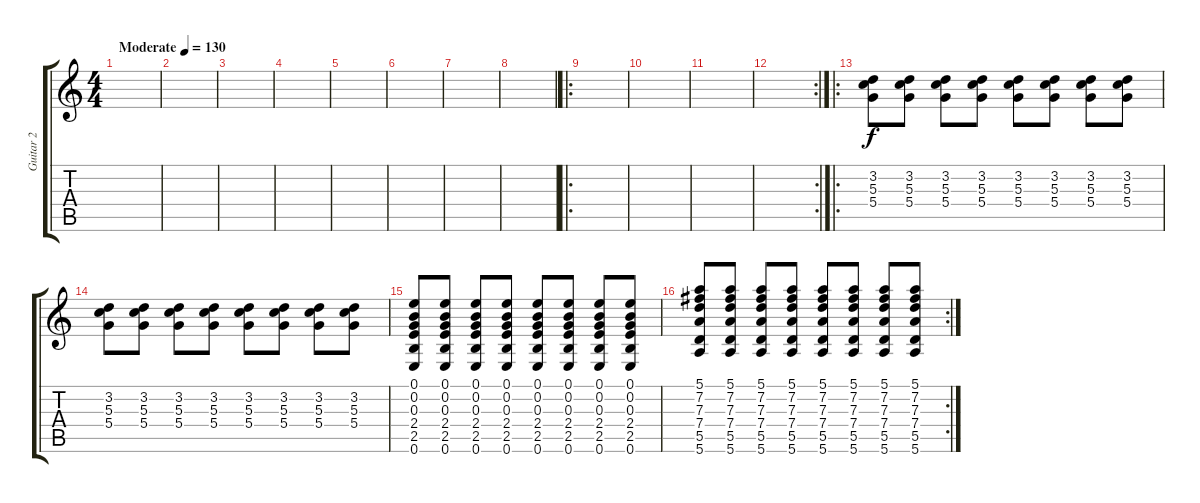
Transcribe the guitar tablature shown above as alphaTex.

\track ("Guitar 2" "Guitar 2") {instrument acousticguitarsteel}
\staff {score tabs}
\tuning (E4 B3 G3 D3 A2 E2) {hide}
\ts (4 4)
\tempo (130 "Moderate")
\clef g2
\ks c
|
|
|
|
|
|
|
|
\ro
|
|
|
\rc 2
|
\ro
(3.2 5.3 5.4).8 (3.2 5.3 5.4).8 (3.2 5.3 5.4).8 (3.2 5.3 5.4).8 (3.2 5.3 5.4).8 (3.2 5.3 5.4).8 (3.2 5.3 5.4).8 (3.2 5.3 5.4).8 |
(3.2 5.3 5.4).8 (3.2 5.3 5.4).8 (3.2 5.3 5.4).8 (3.2 5.3 5.4).8 (3.2 5.3 5.4).8 (3.2 5.3 5.4).8 (3.2 5.3 5.4).8 (3.2 5.3 5.4).8 |
(0.1 0.2 0.3 2.4 2.5 0.6).8 (0.1 0.2 0.3 2.4 2.5 0.6).8 (0.1 0.2 0.3 2.4 2.5 0.6).8 (0.1 0.2 0.3 2.4 2.5 0.6).8 (0.1 0.2 0.3 2.4 2.5 0.6).8 (0.1 0.2 0.3 2.4 2.5 0.6).8 (0.1 0.2 0.3 2.4 2.5 0.6).8 (0.1 0.2 0.3 2.4 2.5 0.6).8 |
\rc 2
(5.1 7.2 7.3 7.4 5.5 5.6).8 (5.1 7.2 7.3 7.4 5.5 5.6).8 (5.1 7.2 7.3 7.4 5.5 5.6).8 (5.1 7.2 7.3 7.4 5.5 5.6).8 (5.1 7.2 7.3 7.4 5.5 5.6).8 (5.1 7.2 7.3 7.4 5.5 5.6).8 (5.1 7.2 7.3 7.4 5.5 5.6).8 (5.1 7.2 7.3 7.4 5.5 5.6).8
